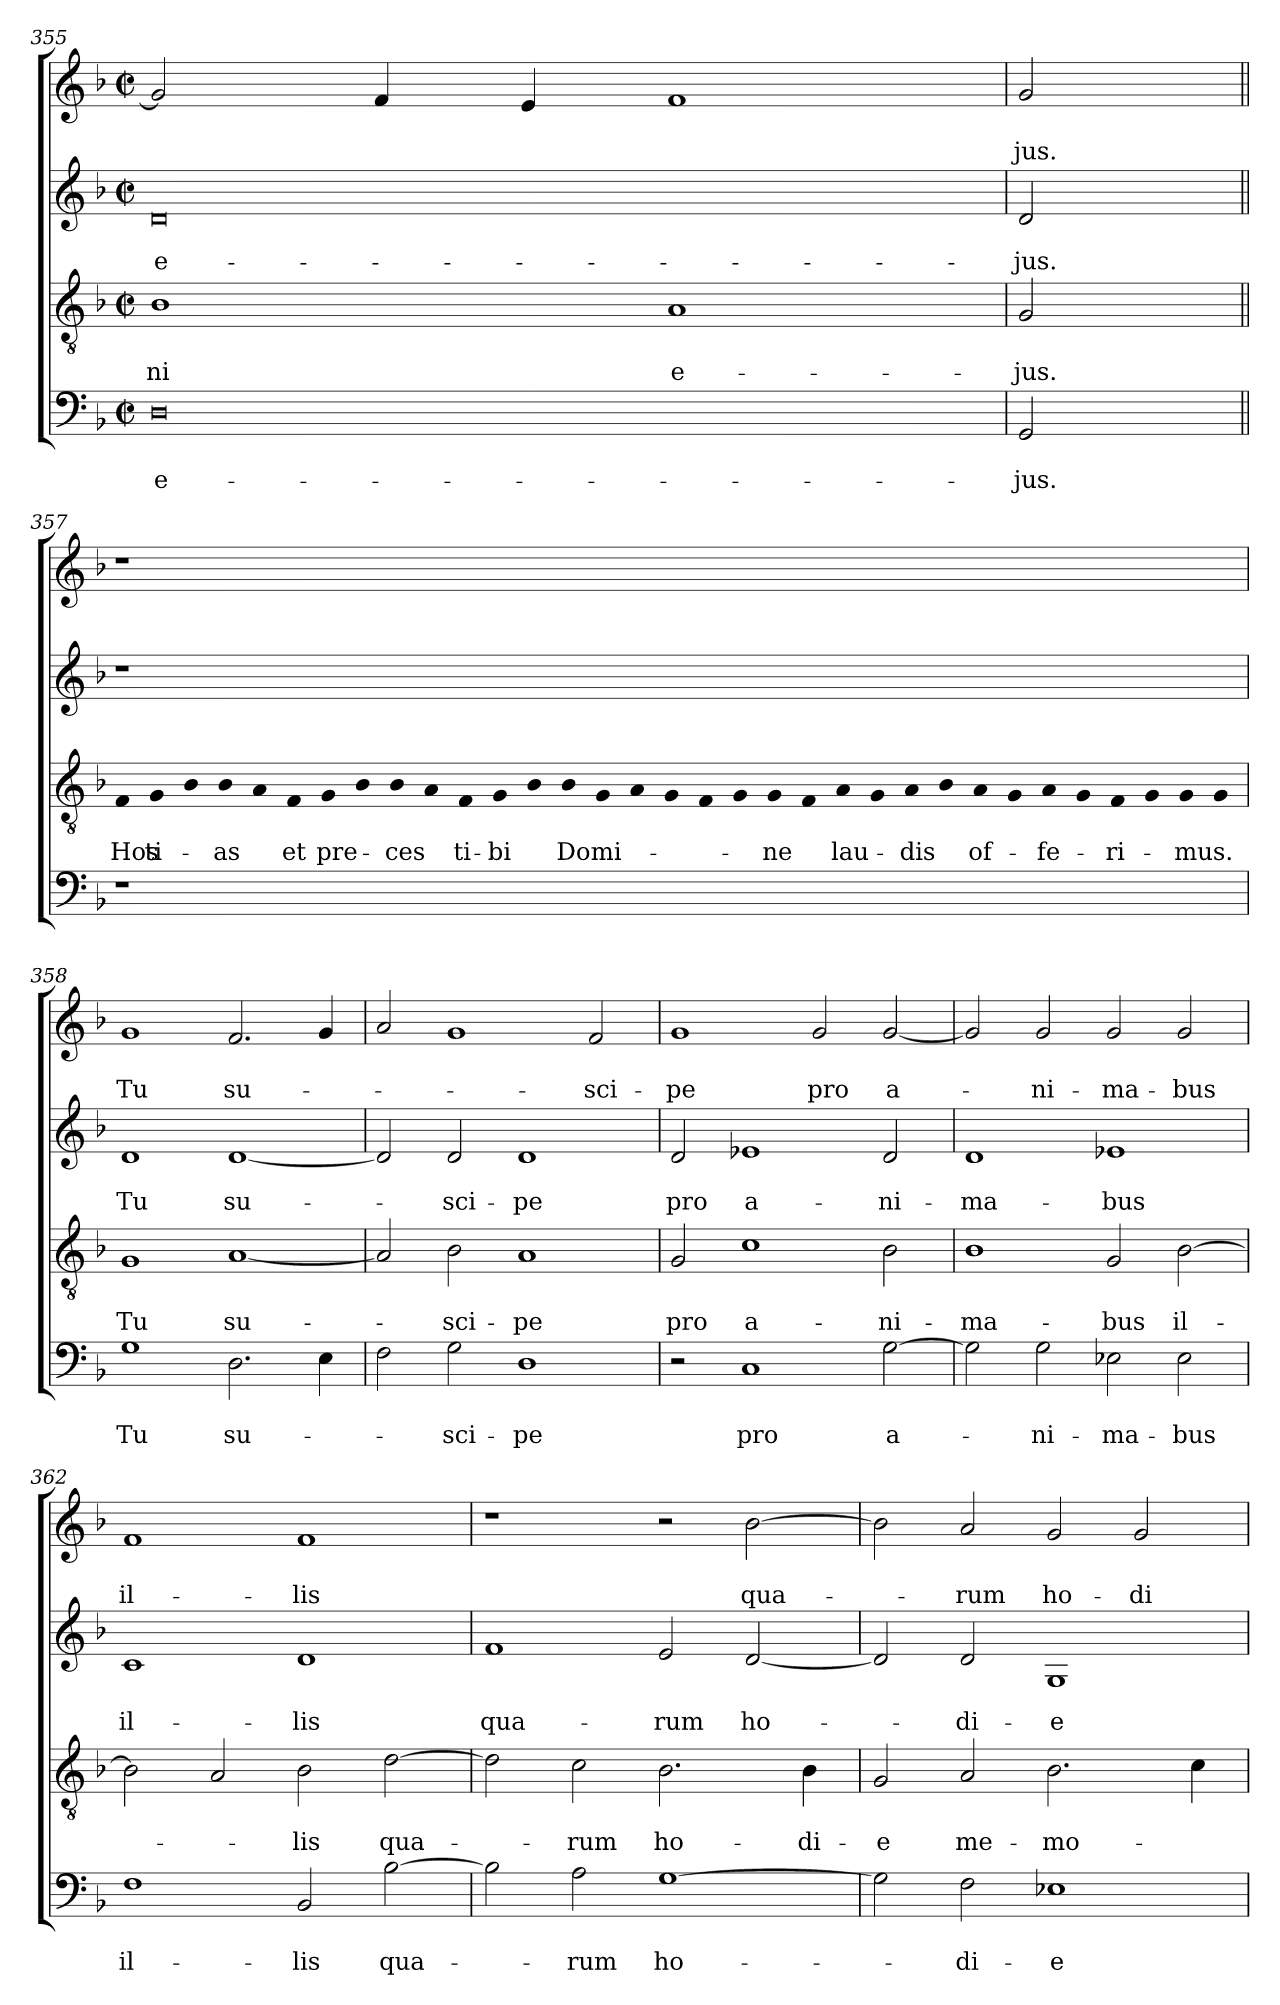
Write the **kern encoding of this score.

**kern	**text	**text	**kern	**text	**text	**kern	**text	**text	**kern	**text	**text
*part4	*part4	*part4	*part3	*part3	*part3	*part2	*part2	*part2	*part1	*part1	*part1
*staff4	*staff4	*staff4	*staff3	*staff3	*staff3	*staff2	*staff2	*staff2	*staff1	*staff1	*staff1
*clefF4	*	*	*clefGv2	*	*	*clefG2	*	*	*clefG2	*	*
*k[b-]	*	*	*k[b-]	*	*	*k[b-]	*	*	*k[b-]	*	*
*F:	*	*	*F:	*	*	*F:	*	*	*F:	*	*
*M2/2	*	*	*M2/2	*	*	*M2/2	*	*	*M2/2	*	*
*met(c|)	*	*	*met(c|)	*	*	*met(c|)	*	*	*met(c|)	*	*
=355	=355	=355	=355	=355	=355	=355	=355	=355	=355	=355	=355
!	!	!LO:LY:b	!	!	!LO:LY:b	!	!	!LO:LY:b	!	!	!
0D	.	e-	1B-	.	-ni	0d	.	e-	2g/]	.	.
.	.	.	.	.	.	.	.	.	4f/	.	.
.	.	.	.	.	.	.	.	.	4e/	.	.
!	!	!	!	!	!LO:LY:b	!	!	!	!	!	!
.	.	.	1A	.	e-	.	.	.	1f	.	.
=356	=356	=356	=356	=356	=356	=356	=356	=356	=356	=356	=356
!	!	!LO:LY:b	!	!	!LO:LY:b	!	!	!LO:LY:b	!	!	!LO:LY:b
2GG/	.	-jus.	2G/	.	-jus.	2d/	.	-jus.	2g/	.	-jus.
!!LO:PB:g=z
=357||	=357||	=357||	=357||	=357||	=357||	=357||	=357||	=357||	=357||	=357||	=357||
!	!	!	!LO:N:head=solid	!	!LO:LY:b	!	!	!	!	!	!
1r	.	.	1F	.	Hos-	1r	.	.	1r	.	.
!	!	!	!LO:N:head=solid	!	!LO:LY:b	!	!	!	!	!	!
1%32ryy	.	.	1G	.	-ti-	1%32ryy	.	.	1%32ryy	.	.
!	!	!	!LO:N:head=solid	!	!	!	!	!	!	!	!
.	.	.	1B-	.	.	.	.	.	.	.	.
!	!	!	!LO:N:head=solid	!	!LO:LY:b	!	!	!	!	!	!
.	.	.	1B-	.	-as	.	.	.	.	.	.
!	!	!	!LO:N:head=solid	!	!	!	!	!	!	!	!
.	.	.	1A	.	.	.	.	.	.	.	.
!	!	!	!LO:N:head=solid	!	!LO:LY:b	!	!	!	!	!	!
.	.	.	1F	.	et	.	.	.	.	.	.
!	!	!	!LO:N:head=solid	!	!LO:LY:b	!	!	!	!	!	!
.	.	.	1G	.	pre-	.	.	.	.	.	.
!	!	!	!LO:N:head=solid	!	!	!	!	!	!	!	!
.	.	.	1B-	.	.	.	.	.	.	.	.
!	!	!	!LO:N:head=solid	!	!LO:LY:b	!	!	!	!	!	!
.	.	.	1B-	.	-ces	.	.	.	.	.	.
!	!	!	!LO:N:head=solid	!	!	!	!	!	!	!	!
.	.	.	1A	.	.	.	.	.	.	.	.
!	!	!	!LO:N:head=solid	!	!LO:LY:b	!	!	!	!	!	!
.	.	.	1F	.	ti-	.	.	.	.	.	.
!	!	!	!LO:N:head=solid	!	!LO:LY:b	!	!	!	!	!	!
.	.	.	1G	.	-bi	.	.	.	.	.	.
!	!	!	!LO:N:head=solid	!	!	!	!	!	!	!	!
.	.	.	1B-	.	.	.	.	.	.	.	.
!	!	!	!LO:N:head=solid	!	!LO:LY:b	!	!	!	!	!	!
.	.	.	1B-	.	Do-	.	.	.	.	.	.
!	!	!	!LO:N:head=solid	!	!LO:LY:b	!	!	!	!	!	!
.	.	.	1G	.	-mi-	.	.	.	.	.	.
!	!	!	!LO:N:head=solid	!	!	!	!	!	!	!	!
.	.	.	1A	.	.	.	.	.	.	.	.
!	!	!	!LO:N:head=solid	!	!	!	!	!	!	!	!
.	.	.	1G	.	.	.	.	.	.	.	.
!	!	!	!LO:N:head=solid	!	!	!	!	!	!	!	!
.	.	.	1F	.	.	.	.	.	.	.	.
!	!	!	!LO:N:head=solid	!	!	!	!	!	!	!	!
.	.	.	1G	.	.	.	.	.	.	.	.
!	!	!	!LO:N:head=solid	!	!LO:LY:b	!	!	!	!	!	!
.	.	.	1G	.	-ne	.	.	.	.	.	.
!	!	!	!LO:N:head=solid	!	!	!	!	!	!	!	!
.	.	.	1F	.	.	.	.	.	.	.	.
!	!	!	!LO:N:head=solid	!	!LO:LY:b	!	!	!	!	!	!
.	.	.	1A	.	lau-	.	.	.	.	.	.
!	!	!	!LO:N:head=solid	!	!	!	!	!	!	!	!
.	.	.	1G	.	.	.	.	.	.	.	.
!	!	!	!LO:N:head=solid	!	!LO:LY:b	!	!	!	!	!	!
.	.	.	1A	.	-dis	.	.	.	.	.	.
!	!	!	!LO:N:head=solid	!	!	!	!	!	!	!	!
.	.	.	1B-	.	.	.	.	.	.	.	.
!	!	!	!LO:N:head=solid	!	!LO:LY:b	!	!	!	!	!	!
.	.	.	1A	.	of-	.	.	.	.	.	.
!	!	!	!LO:N:head=solid	!	!	!	!	!	!	!	!
.	.	.	1G	.	.	.	.	.	.	.	.
!	!	!	!LO:N:head=solid	!	!LO:LY:b	!	!	!	!	!	!
.	.	.	1A	.	-fe-	.	.	.	.	.	.
!	!	!	!LO:N:head=solid	!	!	!	!	!	!	!	!
.	.	.	1G	.	.	.	.	.	.	.	.
!	!	!	!LO:N:head=solid	!	!LO:LY:b	!	!	!	!	!	!
.	.	.	1F	.	-ri-	.	.	.	.	.	.
!	!	!	!LO:N:head=solid	!	!	!	!	!	!	!	!
.	.	.	1G	.	.	.	.	.	.	.	.
!	!	!	!LO:N:head=solid	!	!LO:LY:b	!	!	!	!	!	!
.	.	.	1G	.	-mus.	.	.	.	.	.	.
!	!	!	!LO:N:head=solid	!	!	!	!	!	!	!	!
.	.	.	1G	.	.	.	.	.	.	.	.
!!LO:LB:g=z
=358	=358	=358	=358	=358	=358	=358	=358	=358	=358	=358	=358
!	!	!LO:LY:b	!	!	!LO:LY:b	!	!	!LO:LY:b	!	!	!LO:LY:b
1G	.	Tu	1G	.	Tu	1d	.	Tu	1g	.	Tu
!	!	!LO:LY:b	!	!	!LO:LY:b	!	!	!LO:LY:b	!	!	!LO:LY:b
2.D\	.	su-	[1A	.	su-	[1d	.	su-	2.f/	.	su-
4E\	.	.	.	.	.	.	.	.	4g/	.	.
=359	=359	=359	=359	=359	=359	=359	=359	=359	=359	=359	=359
2F\	.	.	2A/]	.	.	2d/]	.	.	2a/	.	.
!	!	!LO:LY:b	!	!	!LO:LY:b	!	!	!LO:LY:b	!	!	!
2G\	.	-sci-	2B-\	.	-sci-	2d/	.	-sci-	1g	.	.
!	!	!LO:LY:b	!	!	!LO:LY:b	!	!	!LO:LY:b	!	!	!
1D	.	-pe	1A	.	-pe	1d	.	-pe	.	.	.
!	!	!	!	!	!	!	!	!	!	!	!LO:LY:b
.	.	.	.	.	.	.	.	.	2f/	.	-sci-
=360	=360	=360	=360	=360	=360	=360	=360	=360	=360	=360	=360
!	!	!	!	!	!LO:LY:b	!	!	!LO:LY:b	!	!	!LO:LY:b
2r	.	.	2G/	.	pro	2d/	.	pro	1g	.	-pe
!	!	!LO:LY:b	!	!	!LO:LY:b	!	!	!LO:LY:b	!	!	!
1C	.	pro	1c	.	a-	1e-X	.	a-	.	.	.
!	!	!	!	!	!	!	!	!	!	!	!LO:LY:b
.	.	.	.	.	.	.	.	.	2g/	.	pro
!	!	!LO:LY:b	!	!	!LO:LY:b	!	!	!LO:LY:b	!	!	!LO:LY:b
[2G\	.	a-	2B-\	.	-ni-	2d/	.	-ni-	[2g/	.	a-
=361	=361	=361	=361	=361	=361	=361	=361	=361	=361	=361	=361
!	!	!	!	!	!LO:LY:b	!	!	!LO:LY:b	!	!	!
2G\]	.	.	1B-	.	-ma-	1d	.	-ma-	2g/]	.	.
!	!	!LO:LY:b	!	!	!	!	!	!	!	!	!LO:LY:b
2G\	.	-ni-	.	.	.	.	.	.	2g/	.	-ni-
!	!	!LO:LY:b	!	!	!LO:LY:b	!	!	!LO:LY:b	!	!	!LO:LY:b
2E-X\	.	-ma-	2G/	.	-bus	1e-X	.	-bus	2g/	.	-ma-
!	!	!LO:LY:b	!	!	!LO:LY:b	!	!	!	!	!	!LO:LY:b
2E-\	.	-bus	[2B-\	.	il-	.	.	.	2g/	.	-bus
=362	=362	=362	=362	=362	=362	=362	=362	=362	=362	=362	=362
!	!	!LO:LY:b	!	!	!	!	!	!LO:LY:b	!	!	!LO:LY:b
1F	.	il-	2B-\]	.	.	1c	.	il-	1f	.	il-
.	.	.	2A/	.	.	.	.	.	.	.	.
!	!	!LO:LY:b	!	!	!LO:LY:b	!	!	!LO:LY:b	!	!	!LO:LY:b
2BB-/	.	-lis	2B-\	.	-lis	1d	.	-lis	1f	.	-lis
!	!	!LO:LY:b	!	!	!LO:LY:b	!	!	!	!	!	!
[2B-\	.	qua-	[2d\	.	qua-	.	.	.	.	.	.
!!LO:LB:g=z
=363	=363	=363	=363	=363	=363	=363	=363	=363	=363	=363	=363
!	!	!	!	!	!	!	!	!LO:LY:b	!	!	!
2B-\]	.	.	2d\]	.	.	1f	.	qua-	1r	.	.
!	!	!LO:LY:b	!	!	!LO:LY:b	!	!	!	!	!	!
2A\	.	-rum	2c\	.	-rum	.	.	.	.	.	.
!	!	!LO:LY:b	!	!	!LO:LY:b	!	!	!LO:LY:b	!	!	!
[1G	.	ho-	2.B-\	.	ho-	2e/	.	-rum	2r	.	.
!	!	!	!	!	!	!	!	!LO:LY:b	!	!	!LO:LY:b
.	.	.	.	.	.	[2d/	.	ho-	[2b-\	.	qua-
!	!	!	!	!	!LO:LY:b	!	!	!	!	!	!
.	.	.	4B-\	.	-di-	.	.	.	.	.	.
=364	=364	=364	=364	=364	=364	=364	=364	=364	=364	=364	=364
!	!	!	!	!	!LO:LY:b	!	!	!	!	!	!
2G\]	.	.	2G/	.	-e	2d/]	.	.	2b-\]	.	.
!	!	!LO:LY:b	!	!	!LO:LY:b	!	!	!LO:LY:b	!	!	!LO:LY:b
2F\	.	-di-	2A/	.	me-	2d/	.	-di-	2a/	.	-rum
!	!	!LO:LY:b	!	!	!LO:LY:b	!	!	!LO:LY:b	!	!	!LO:LY:b
1E-X	.	-e	2.B-\	.	-mo-	1G	.	-e	2g/	.	ho-
!	!	!	!	!	!	!	!	!	!	!	!LO:LY:b
.	.	.	.	.	.	.	.	.	2g/	.	-di-
.	.	.	4c\	.	.	.	.	.	.	.	.
=	=	=	=	=	=	=	=	=	=	=	=
*-	*-	*-	*-	*-	*-	*-	*-	*-	*-	*-	*-
